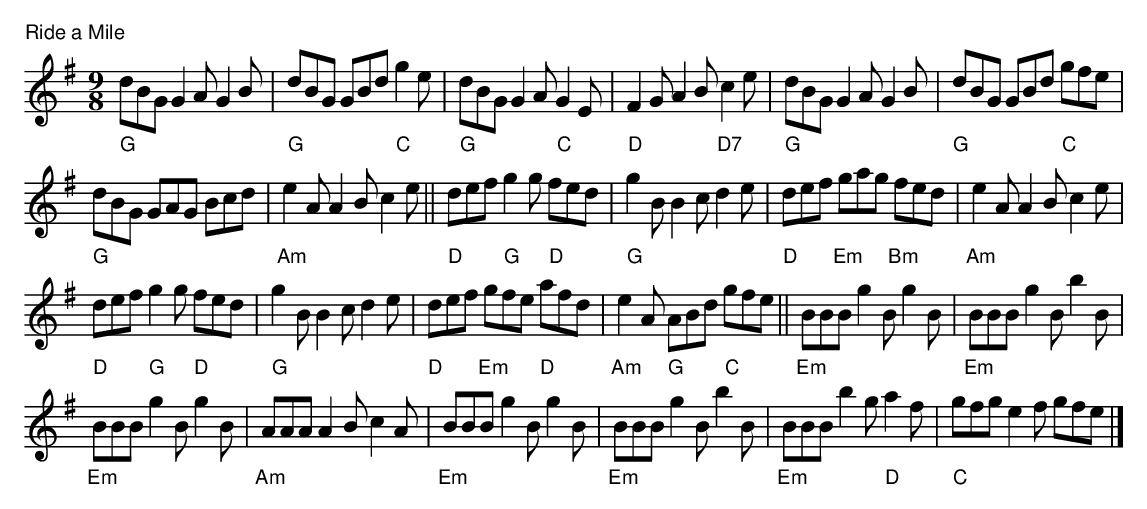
X:1
T:Ride a Mile
C:
M:9/8
L:1/8
K:G
V:1 gchord=down
"G"dBG G2A G2B | "G"dBG GBd "C"g2e | "G"dBG G2A "C"G2E | "D"F2G A2B "D7"c2e | "G"dBG G2A G2B | "G"dBG GBd "C"gfe |
"G"dBG GAG Bcd | "Am"e2A A2B c2e || "D"def "G"g2g "D"fed | "G"g2BB2c d2e | "D"def "Em"gag "Bm"fed | "Am"e2A A2B c2e |
"D"def "G"g2g "D"fed | "G"g2B B2c d2e | "D"def "Em"gfe "D"afd | "Am"e2A "G"ABd "C"gfe ||"Em"BBB g2B g2B | "Em"BBB g2B b2B |
"Em"BBB g2B g2B | "Am"AAA A2B c2A | "Em"BBB g2B g2B | "Em"BBB g2B b2B | "Em"BBBb2g "D"a2f | "C"gfg e2f gfe |]
